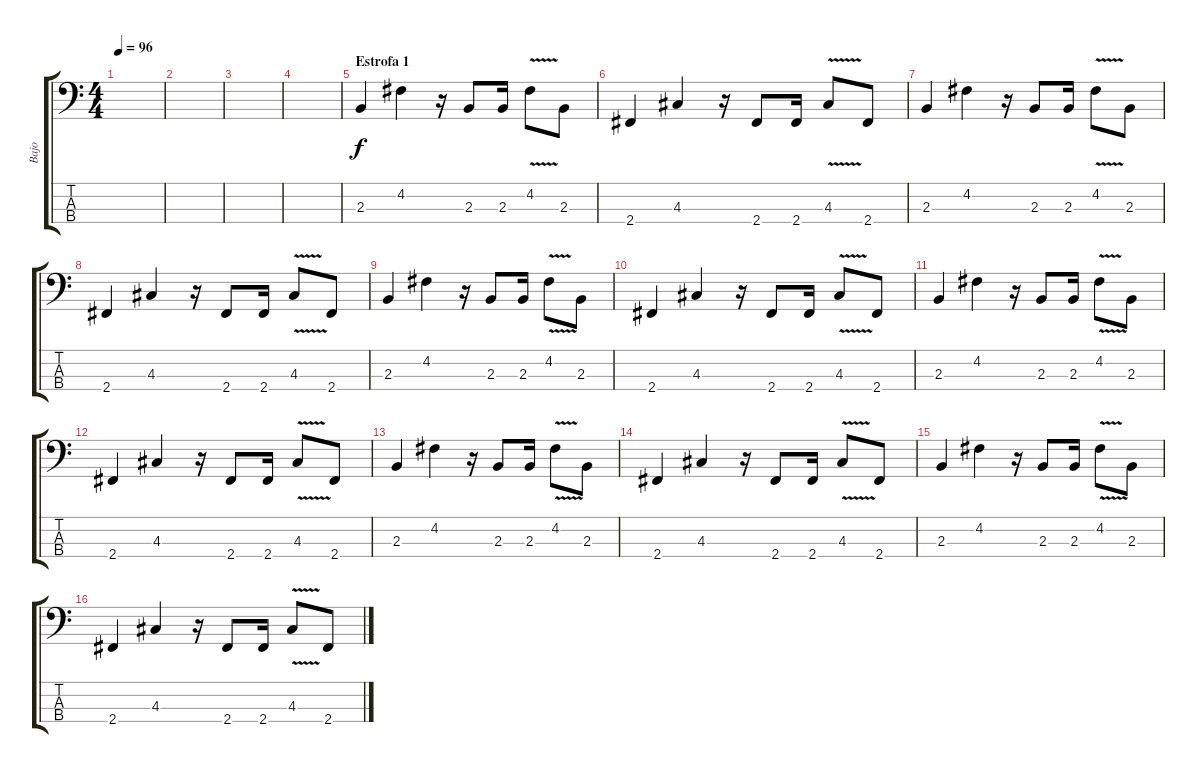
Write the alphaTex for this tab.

\track ("Bajo" "Bajo") {instrument slapbass2}
\staff {score tabs}
\tuning (G2 D2 A1 E1) {hide}
\ts (4 4)
\tempo 96
\clef f4
\ks c
|
|
|
|
\section ("" "Estrofa 1")
2.3.4 4.2.4 r.16 2.3.8 2.3.16 4.2{v}.8 2.3.8 |
2.4.4 4.3.4 r.16 2.4.8 2.4.16 4.3{v}.8 2.4.8 |
2.3.4 4.2.4 r.16 2.3.8 2.3.16 4.2{v}.8 2.3.8 |
2.4.4 4.3.4 r.16 2.4.8 2.4.16 4.3{v}.8 2.4.8 |
2.3.4 4.2.4 r.16 2.3.8 2.3.16 4.2{v}.8 2.3.8 |
2.4.4 4.3.4 r.16 2.4.8 2.4.16 4.3{v}.8 2.4.8 |
2.3.4 4.2.4 r.16 2.3.8 2.3.16 4.2{v}.8 2.3.8 |
2.4.4 4.3.4 r.16 2.4.8 2.4.16 4.3{v}.8 2.4.8 |
2.3.4 4.2.4 r.16 2.3.8 2.3.16 4.2{v}.8 2.3.8 |
2.4.4 4.3.4 r.16 2.4.8 2.4.16 4.3{v}.8 2.4.8 |
2.3.4 4.2.4 r.16 2.3.8 2.3.16 4.2{v}.8 2.3.8 |
2.4.4 4.3.4 r.16 2.4.8 2.4.16 4.3{v}.8 2.4.8
